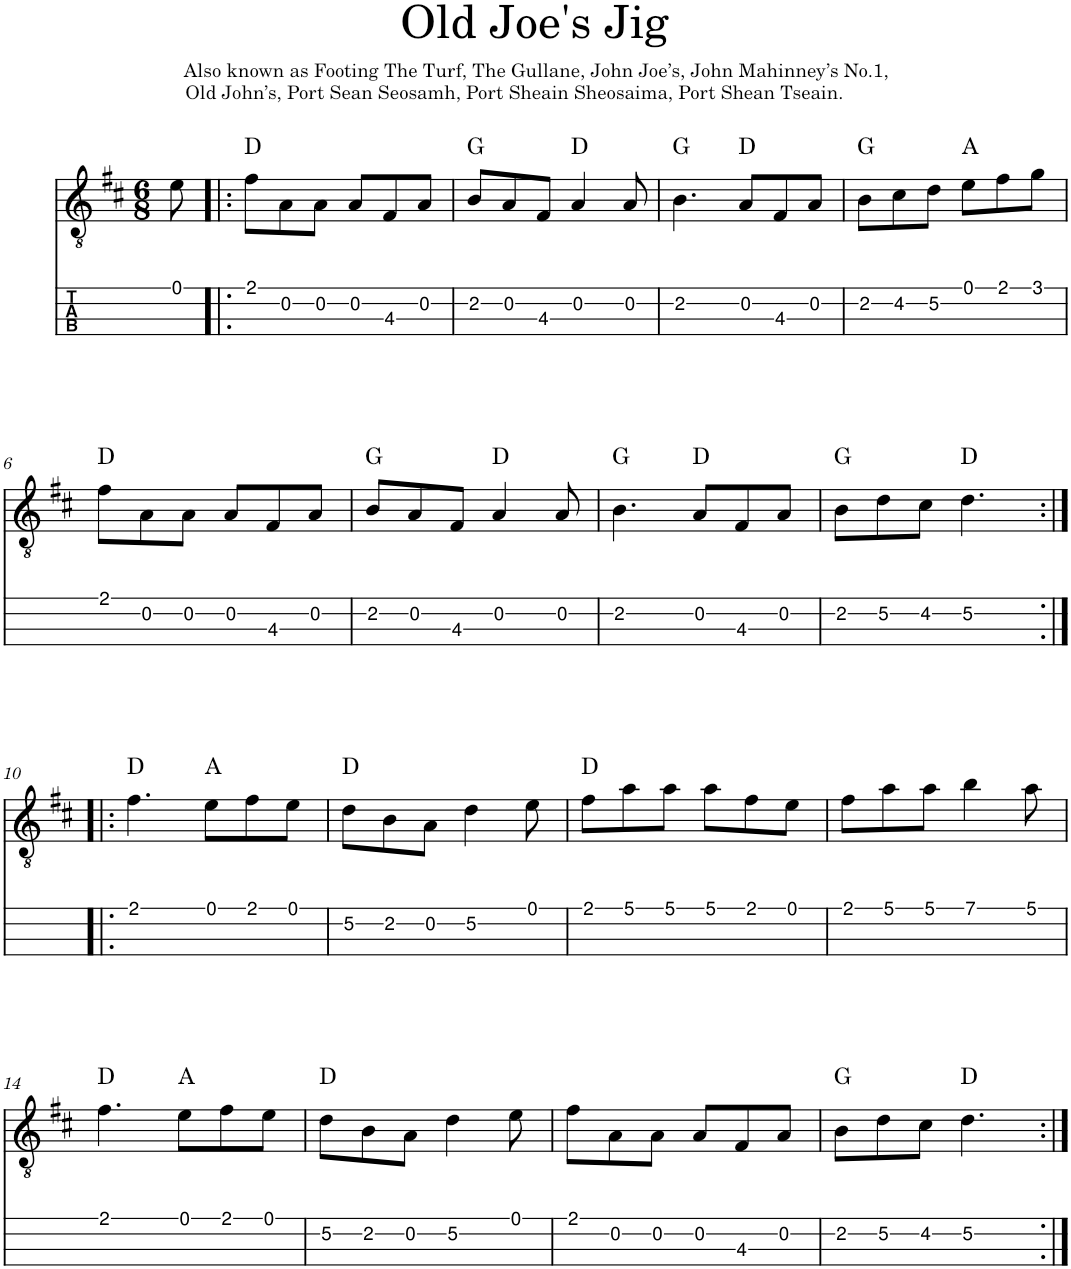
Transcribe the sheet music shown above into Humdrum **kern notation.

**kern	**kern	**harte
*part1	*part1	*part1
*staff2	*staff1	*
*I"Irish Tenor Banjo	*	*
*I'Bjo	*	*
*stria4	*	*
*	*clefGv2	*
*Trd7c12	*Trd7c12	*
*k[f#c#]	*k[f#c#]	*
*D:	*D:	*
*M6/8	*M6/8	*
=1	=1	=1
8e	8e\	.
=2!|:	=2!|:	=2!|:
8f#L	8f#\L	D:maj
8A	8A\	.
8AJ	8A\J	.
8AL	8A/L	.
8F#	8F#/	.
8AJ	8A/J	.
=3	=3	=3
8BL	8B/L	G:maj
8A	8A/	.
8F#J	8F#/J	.
4A	4A/	D:maj
8A	8A/	.
=4	=4	=4
4.B	4.B\	G:maj
8AL	8A/L	D:maj
8F#	8F#/	.
8AJ	8A/J	.
=5	=5	=5
8BL	8B\L	G:maj
8c#	8c#\	.
8dJ	8d\J	.
8eL	8e\L	A:maj
8f#	8f#\	.
8gJ	8g\J	.
!!LO:LB:g=z
=6	=6	=6
8f#L	8f#\L	D:maj
8A	8A\	.
8AJ	8A\J	.
8AL	8A/L	.
8F#	8F#/	.
8AJ	8A/J	.
=7	=7	=7
8BL	8B/L	G:maj
8A	8A/	.
8F#J	8F#/J	.
4A	4A/	D:maj
8A	8A/	.
=8	=8	=8
4.B	4.B\	G:maj
8AL	8A/L	D:maj
8F#	8F#/	.
8AJ	8A/J	.
=9	=9	=9
8BL	8B\L	G:maj
8d	8d\	.
8c#J	8c#\J	.
4.d	4.d\	D:maj
!!LO:LB:g=z
=10:|!|:	=10:|!|:	=10:|!|:
4.f#	4.f#\	D:maj
8eL	8e\L	A:maj
8f#	8f#\	.
8eJ	8e\J	.
=11	=11	=11
8dL	8d\L	D:maj
8B	8B\	.
8AJ	8A\J	.
4d	4d\	.
8e	8e\	.
=12	=12	=12
8f#L	8f#\L	D:maj
8a	8a\	.
8aJ	8a\J	.
8aL	8a\L	.
8f#	8f#\	.
8eJ	8e\J	.
=13	=13	=13
8f#L	8f#\L	.
8a	8a\	.
8aJ	8a\J	.
4b	4b\	.
8a	8a\	.
!!LO:LB:g=z
=14	=14	=14
4.f#	4.f#\	D:maj
8eL	8e\L	A:maj
8f#	8f#\	.
8eJ	8e\J	.
=15	=15	=15
8dL	8d\L	D:maj
8B	8B\	.
8AJ	8A\J	.
4d	4d\	.
8e	8e\	.
=16	=16	=16
8f#L	8f#\L	.
8A	8A\	.
8AJ	8A\J	.
8AL	8A/L	.
8F#	8F#/	.
8AJ	8A/J	.
=17	=17	=17
8BL	8B\L	G:maj
8d	8d\	.
8c#J	8c#\J	.
4.d	4.d\	D:maj
=:|!	=:|!	=:|!
*-	*-	*-
